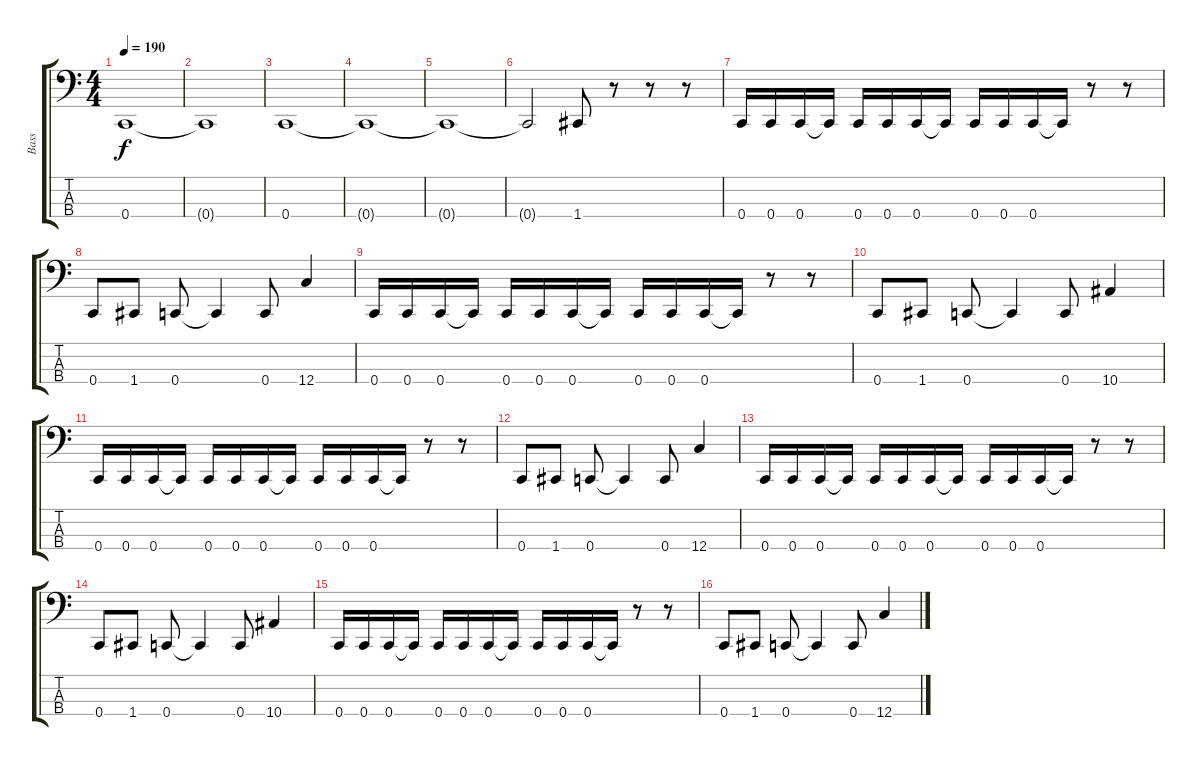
\track ("Bass" "Bass") {instrument electricbasspick}
\staff {score tabs}
\tuning (F2 C2 G1 C1) {hide}
\ts (4 4)
\tempo 190
\clef f4
\ks c
0.4{t}.1{dy f} |
0.4{t}.1 |
0.4.1 |
0.4{t}.1 |
0.4{t}.1 |
0.4{t}.2 1.4.8 r.8 r.8 r.8 |
0.4.16 0.4.16 0.4.16 0.4{t}.16 0.4.16 0.4.16 0.4.16 0.4{t}.16 0.4.16 0.4.16 0.4.16 0.4{t}.16 r.8 r.8 |
0.4.8 1.4.8 0.4.8 0.4{t}.4 0.4.8 12.4.4 |
0.4.16 0.4.16 0.4.16 0.4{t}.16 0.4.16 0.4.16 0.4.16 0.4{t}.16 0.4.16 0.4.16 0.4.16 0.4{t}.16 r.8 r.8 |
0.4.8 1.4.8 0.4.8 0.4{t}.4 0.4.8 10.4.4 |
0.4.16 0.4.16 0.4.16 0.4{t}.16 0.4.16 0.4.16 0.4.16 0.4{t}.16 0.4.16 0.4.16 0.4.16 0.4{t}.16 r.8 r.8 |
0.4.8 1.4.8 0.4.8 0.4{t}.4 0.4.8 12.4.4 |
0.4.16 0.4.16 0.4.16 0.4{t}.16 0.4.16 0.4.16 0.4.16 0.4{t}.16 0.4.16 0.4.16 0.4.16 0.4{t}.16 r.8 r.8 |
0.4.8 1.4.8 0.4.8 0.4{t}.4 0.4.8 10.4.4 |
0.4.16 0.4.16 0.4.16 0.4{t}.16 0.4.16 0.4.16 0.4.16 0.4{t}.16 0.4.16 0.4.16 0.4.16 0.4{t}.16 r.8 r.8 |
0.4.8 1.4.8 0.4.8 0.4{t}.4 0.4.8 12.4.4
